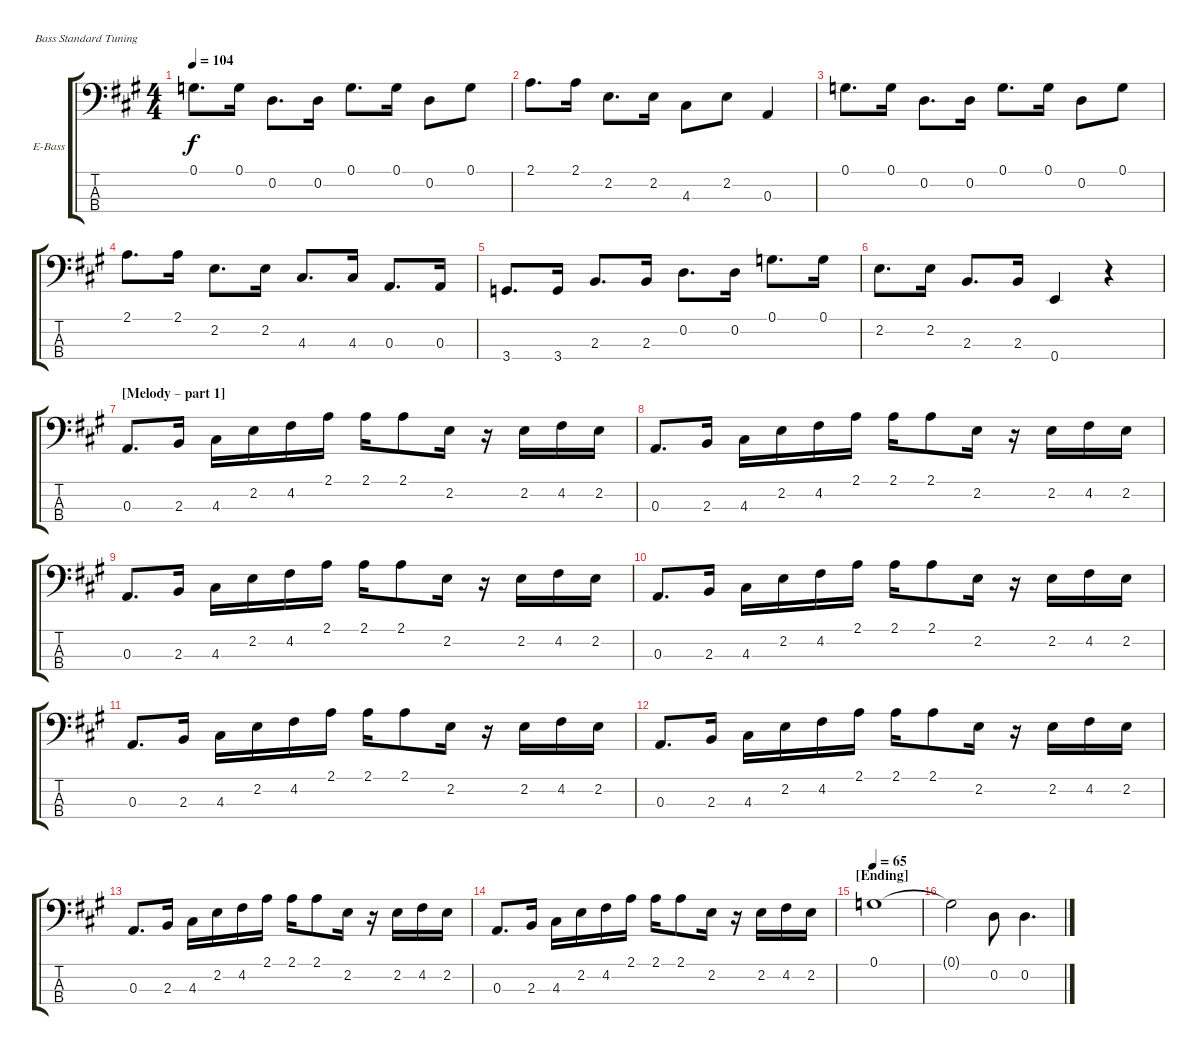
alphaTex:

\bracketExtendMode groupsimilarinstruments
\firstSystemTrackNameOrientation horizontal
\otherSystemsTrackNameOrientation horizontal
\track ("Bass" "E-Bass") {instrument electricbassfinger}
\staff {score tabs}
\tuning (G2 D2 A1 E1)
\ts (4 4)
\tempo 104
\clef f4
\ks a
0.1.8{d dy f} 0.1.16 0.2.8{d} 0.2.16 0.1.8{d} 0.1.16 0.2.8 0.1.8 |
2.1.8{d} 2.1.16 2.2.8{d} 2.2.16 4.3.8 2.2.8 0.3.4 |
0.1.8{d} 0.1.16 0.2.8{d} 0.2.16 0.1.8{d} 0.1.16 0.2.8 0.1.8 |
2.1.8{d} 2.1.16 2.2.8{d} 2.2.16 4.3.8{d} 4.3.16 0.3.8{d} 0.3.16 |
3.4.8{d} 3.4.16 2.3.8{d} 2.3.16 0.2.8{d} 0.2.16 0.1.8{d} 0.1.16 |
2.2.8{d} 2.2.16 2.3.8{d} 2.3.16 0.4.4 r.4 |
\section ("" "[Melody – part 1] ")
0.3.8{d} 2.3.16 4.3.16 2.2.16 4.2.16 2.1.16 2.1.16 2.1.8 2.2.16 r.16 2.2.16 4.2.16 2.2.16 |
0.3.8{d} 2.3.16 4.3.16 2.2.16 4.2.16 2.1.16 2.1.16 2.1.8 2.2.16 r.16 2.2.16 4.2.16 2.2.16 |
0.3.8{d} 2.3.16 4.3.16 2.2.16 4.2.16 2.1.16 2.1.16 2.1.8 2.2.16 r.16 2.2.16 4.2.16 2.2.16 |
0.3.8{d} 2.3.16 4.3.16 2.2.16 4.2.16 2.1.16 2.1.16 2.1.8 2.2.16 r.16 2.2.16 4.2.16 2.2.16 |
0.3.8{d} 2.3.16 4.3.16 2.2.16 4.2.16 2.1.16 2.1.16 2.1.8 2.2.16 r.16 2.2.16 4.2.16 2.2.16 |
0.3.8{d} 2.3.16 4.3.16 2.2.16 4.2.16 2.1.16 2.1.16 2.1.8 2.2.16 r.16 2.2.16 4.2.16 2.2.16 |
0.3.8{d} 2.3.16 4.3.16 2.2.16 4.2.16 2.1.16 2.1.16 2.1.8 2.2.16 r.16 2.2.16 4.2.16 2.2.16 |
0.3.8{d} 2.3.16 4.3.16 2.2.16 4.2.16 2.1.16 2.1.16 2.1.8 2.2.16 r.16 2.2.16 4.2.16 2.2.16 |
\section ("" "[Ending]")
\tempo 65
0.1.1 |
0.1{t}.2 0.2.8 0.2.4{d}
